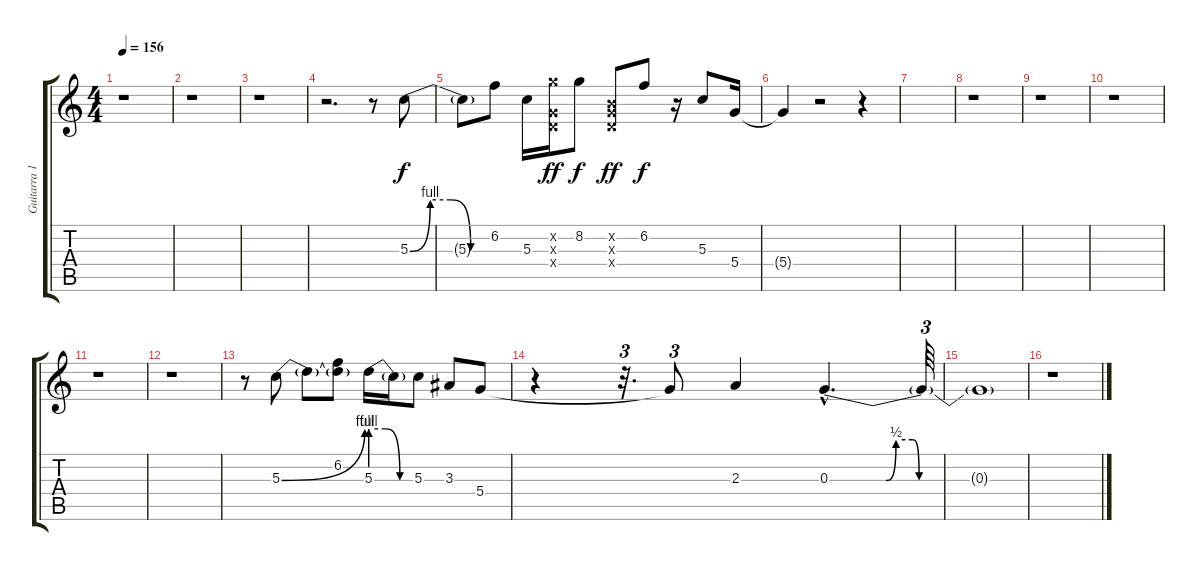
\track ("Guitarra 1" "Guitarra 1") {instrument distortionguitar}
\staff {score tabs}
\tuning (E4 B3 G3 D3 A2 E2) {hide}
\ts (4 4)
\tempo 156
\clef g2
\ks c
r.1{dy f} |
r.1 |
r.1 |
r.2{d} r.8 5.3{be (custom 0 0 15 4 30 4 45 0 60 0)}.8 |
5.3{t}.8 6.2.8 5.3.16 (8.2{x} 0.3{x} 0.4{x}).16{dy ff} 8.2.8{dy f} (0.2{x} 0.3{x} 0.4{x}).8{dy ff} 6.2.8{dy f} r.16 5.3.8 5.4.16 |
5.4{t}.4 r.2 r.4 |
|
r.1 |
r.1 |
r.1 |
r.1 |
r.1 |
r.8 5.3{be (bend 0 0 60 4)}.8 5.3{t}.8 (6.2 5.3{t}).8 5.3{be (custom 0 4 20 4 40 0 60 0)}.16 5.3{t}.16 5.3.8 3.3.8 5.4.8 |
r.4 r.32{d tu (3 2)} 5.4{t}.8{tu (3 2)} 2.3.4 0.3{be (custom 0 0 17 0 20 2 25 2 27 0 60 0) hac}.4{d} 0.3{t}.64{tu (3 2)} |
0.3{t}.1 |
r.1
